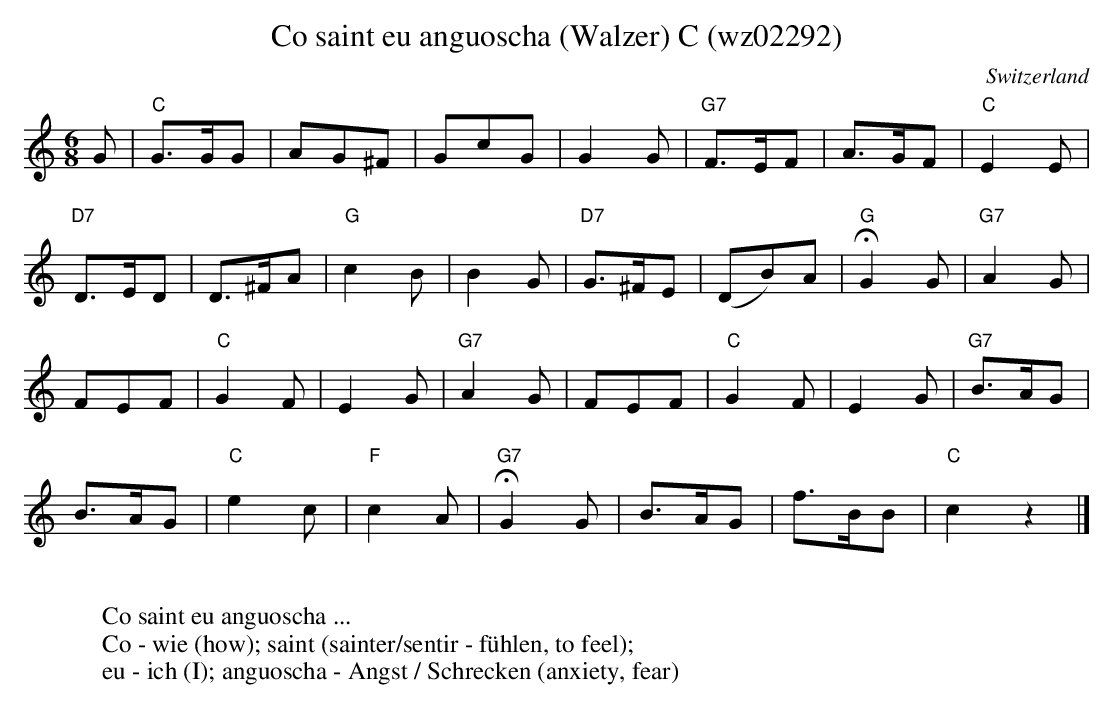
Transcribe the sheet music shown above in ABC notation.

X:1
T:Co saint eu anguoscha (Walzer) C (wz02292)
O:Switzerland
M:6/8  %orig. = 3/8
L:1/8
K:C major
G | "C"G>GG | AG^F |  GcG | G2G | "G7"F>EF | A>GF | "C"E2E |
"D7"D>ED | D>^FA | "G"c2B | B2G | "D7"G>^FE | (DB)A | !fermata!"G"G2G | "G7"A2G |
FEF | "C"G2F | E2G | "G7"A2G | FEF | "C"G2F | E2G | "G7"B>AG |
B>AG | "C"e2c | "F"c2A | !fermata!"G7"G2G | B>AG | f>BB | "C"c2z2 |]
W:
W: Co saint eu anguoscha ...
W: Co - wie (how); saint (sainter/sentir - fühlen, to feel);
W: eu - ich (I); anguoscha - Angst / Schrecken (anxiety, fear)
